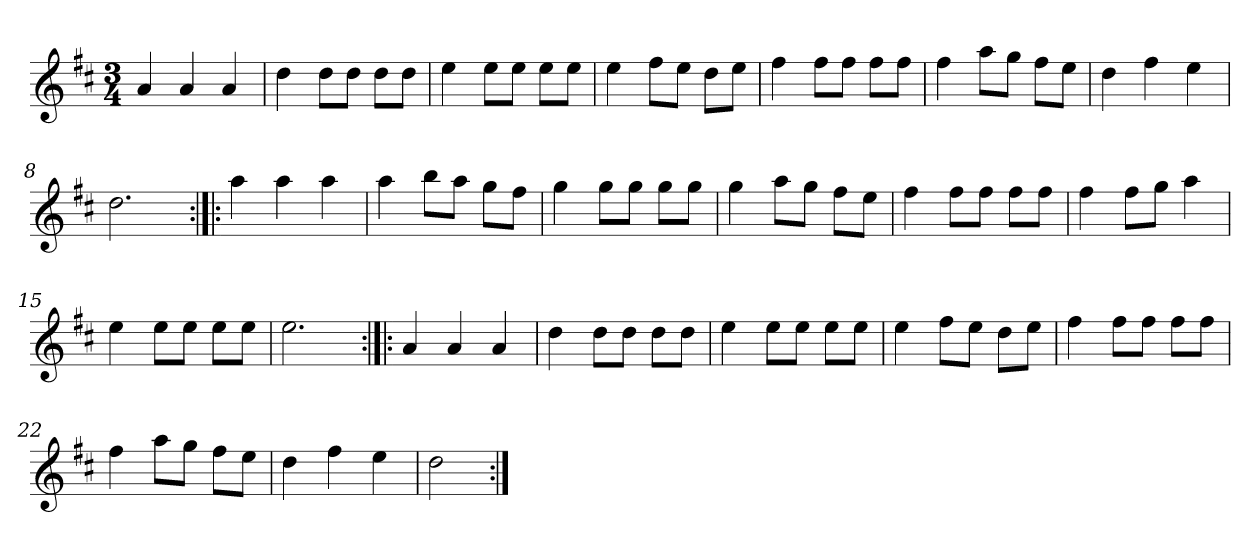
**kern
*part1
*staff1
*clefG2
*k[f#c#]
*D:
*M3/4
*MM120
=1
4a
4a
4a
=2
4dd
8dd\L
8dd\J
8dd\L
8dd\J
=3
4ee
8ee\L
8ee\J
8ee\L
8ee\J
=4
4ee
8ff#\L
8ee\J
8dd\L
8ee\J
=5
4ff#
8ff#\L
8ff#\J
8ff#\L
8ff#\J
=6
4ff#
8aa\L
8gg\J
8ff#\L
8ee\J
=7
4dd
4ff#
4ee
=8
2.dd
=9:|!|:
4aa
4aa
4aa
=10
4aa
8bb\L
8aa\J
8gg\L
8ff#\J
=11
4gg
8gg\L
8gg\J
8gg\L
8gg\J
=12
4gg
8aa\L
8gg\J
8ff#\L
8ee\J
=13
4ff#
8ff#\L
8ff#\J
8ff#\L
8ff#\J
=14
4ff#
8ff#\L
8gg\J
4aa
=15
4ee
8ee\L
8ee\J
8ee\L
8ee\J
=16
2.ee
=17:|!|:
4a
4a
4a
=18
4dd
8dd\L
8dd\J
8dd\L
8dd\J
=19
4ee
8ee\L
8ee\J
8ee\L
8ee\J
=20
4ee
8ff#\L
8ee\J
8dd\L
8ee\J
=21
4ff#
8ff#\L
8ff#\J
8ff#\L
8ff#\J
=22
4ff#
8aa\L
8gg\J
8ff#\L
8ee\J
=23
4dd
4ff#
4ee
=24
2dd
=:|!
*-
